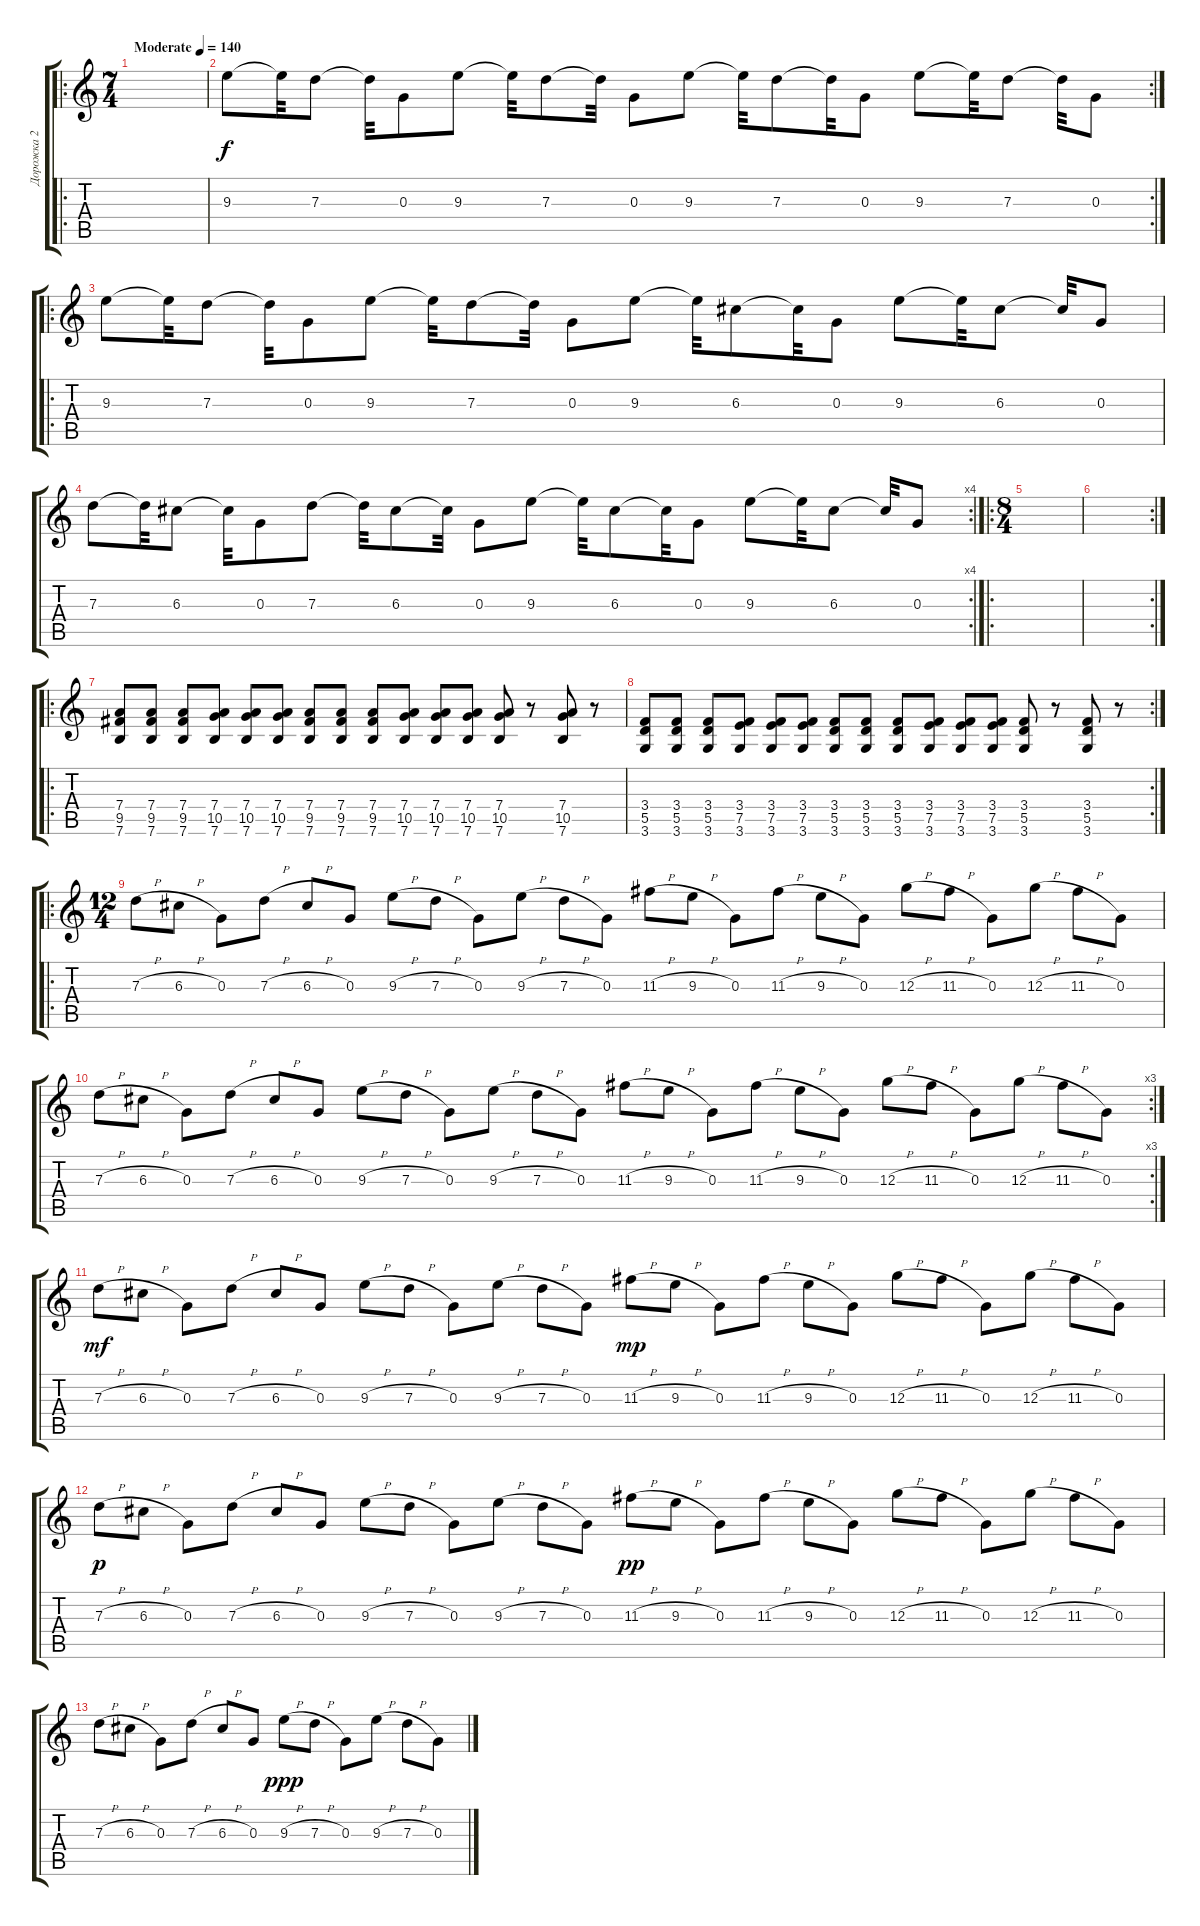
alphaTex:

\track ("Дорожка 2" "Дорожка 2") {instrument overdrivenguitar}
\staff {score tabs}
\tuning (E4 B3 G3 D3 A2 E2) {hide}
\ro
\ts (7 4)
\tempo (140 "Moderate")
\clef g2
\ks c
|
\rc 2
9.3.8 9.3{t}.32 7.3.8 7.3{t}.32 0.3.8 9.3.8 9.3{t}.32 7.3.8 7.3{t}.32 0.3.8 9.3.8 9.3{t}.32 7.3.8 7.3{t}.32 0.3.8 9.3.8 9.3{t}.32 7.3.8 7.3{t}.32 0.3.8 |
\ro
9.3.8 9.3{t}.32 7.3.8 7.3{t}.32 0.3.8 9.3.8 9.3{t}.32 7.3.8 7.3{t}.32 0.3.8 9.3.8 9.3{t}.32 6.3.8 6.3{t}.32 0.3.8 9.3.8 9.3{t}.32 6.3.8 6.3{t}.32 0.3.8 |
\rc 4
7.3.8 7.3{t}.32 6.3.8 6.3{t}.32 0.3.8 7.3.8 7.3{t}.32 6.3.8 6.3{t}.32 0.3.8 9.3.8 9.3{t}.32 6.3.8 6.3{t}.32 0.3.8 9.3.8 9.3{t}.32 6.3.8 6.3{t}.32 0.3.8 |
\ro
\ts (8 4)
|
\rc 2
|
\ro
(7.4 9.5 7.6).8{instrument overdrivenguitar} (7.4 9.5 7.6).8 (7.4 9.5 7.6).8 (7.4 10.5 7.6).8 (7.4 10.5 7.6).8 (7.4 10.5 7.6).8 (7.4 9.5 7.6).8 (7.4 9.5 7.6).8 (7.4 9.5 7.6).8 (7.4 10.5 7.6).8 (7.4 10.5 7.6).8 (7.4 10.5 7.6).8 (7.4 10.5 7.6).8 r.8 (7.4 10.5 7.6).8 r.8 |
\rc 2
(3.4 5.5 3.6).8 (3.4 5.5 3.6).8 (3.4 5.5 3.6).8 (3.4 7.5 3.6).8 (3.4 7.5 3.6).8 (3.4 7.5 3.6).8 (3.4 5.5 3.6).8 (3.4 5.5 3.6).8 (3.4 5.5 3.6).8 (3.4 7.5 3.6).8 (3.4 7.5 3.6).8 (3.4 7.5 3.6).8 (3.4 5.5 3.6).8 r.8 (3.4 5.5 3.6).8 r.8 |
\ro
\ts (12 4)
7.3{h}.8 6.3{h}.8 0.3.8 7.3{h}.8 6.3{h}.8 0.3.8 9.3{h}.8 7.3{h}.8 0.3.8 9.3{h}.8 7.3{h}.8 0.3.8 11.3{h}.8 9.3{h}.8 0.3.8 11.3{h}.8 9.3{h}.8 0.3.8 12.3{h}.8 11.3{h}.8 0.3.8 12.3{h}.8 11.3{h}.8 0.3.8 |
\rc 3
7.3{h}.8 6.3{h}.8 0.3.8 7.3{h}.8 6.3{h}.8 0.3.8 9.3{h}.8 7.3{h}.8 0.3.8 9.3{h}.8 7.3{h}.8 0.3.8 11.3{h}.8 9.3{h}.8 0.3.8 11.3{h}.8 9.3{h}.8 0.3.8 12.3{h}.8 11.3{h}.8 0.3.8 12.3{h}.8 11.3{h}.8 0.3.8 |
7.3{h}.8{dy mf} 6.3{h}.8 0.3.8 7.3{h}.8 6.3{h}.8 0.3.8 9.3{h}.8 7.3{h}.8 0.3.8 9.3{h}.8 7.3{h}.8 0.3.8 11.3{h}.8{dy mp} 9.3{h}.8 0.3.8 11.3{h}.8 9.3{h}.8 0.3.8 12.3{h}.8 11.3{h}.8 0.3.8 12.3{h}.8 11.3{h}.8 0.3.8 |
7.3{h}.8{dy p} 6.3{h}.8 0.3.8 7.3{h}.8 6.3{h}.8 0.3.8 9.3{h}.8 7.3{h}.8 0.3.8 9.3{h}.8 7.3{h}.8 0.3.8 11.3{h}.8{dy pp} 9.3{h}.8 0.3.8 11.3{h}.8 9.3{h}.8 0.3.8 12.3{h}.8 11.3{h}.8 0.3.8 12.3{h}.8 11.3{h}.8 0.3.8 |
7.3{h}.8 6.3{h}.8 0.3.8 7.3{h}.8 6.3{h}.8 0.3.8 9.3{h}.8{dy ppp} 7.3{h}.8 0.3.8 9.3{h}.8 7.3{h}.8 0.3.8
